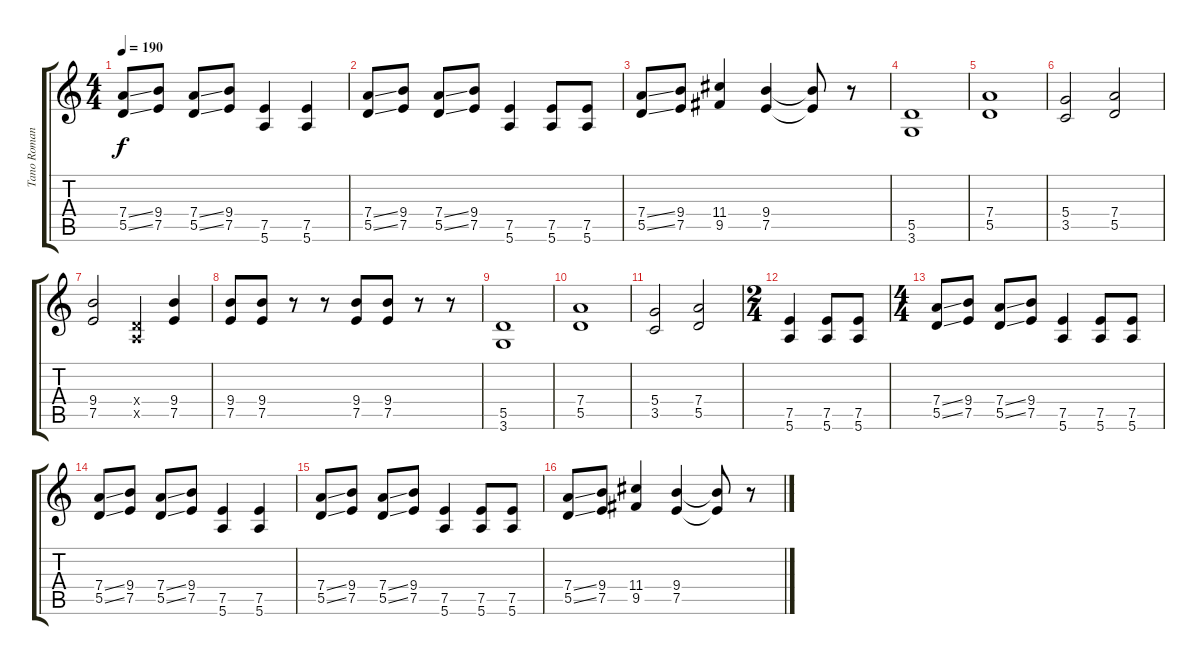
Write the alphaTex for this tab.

\track ("Tano Romano" "Tano Roman") {instrument distortionguitar}
\staff {score tabs}
\tuning (E4 B3 G3 D3 A2 E2) {hide}
\ts (4 4)
\tempo 190
\clef g2
\ks c
(7.4{ss} 5.5{ss}).8{dy f} (9.4 7.5).8 (7.4{ss} 5.5{ss}).8 (9.4 7.5).8 (7.5 5.6).4 (7.5 5.6).4 |
(7.4{ss} 5.5{ss}).8 (9.4 7.5).8 (7.4{ss} 5.5{ss}).8 (9.4 7.5).8 (7.5 5.6).4 (7.5 5.6).8 (7.5 5.6).8 |
(7.4{ss} 5.5{ss}).8 (9.4 7.5).8 (11.4 9.5).4 (9.4 7.5).4 (9.4{t} 7.5{t}).8 r.8 |
(5.5 3.6).1 |
(7.4 5.5).1 |
(5.4 3.5).2 (7.4 5.5).2 |
(9.4 7.5).2 (0.4{x} 0.5{x}).4 (9.4 7.5).4 |
(9.4 7.5).8 (9.4 7.5).8 r.8 r.8 (9.4 7.5).8 (9.4 7.5).8 r.8 r.8 |
(5.5 3.6).1 |
(7.4 5.5).1 |
(5.4 3.5).2 (7.4 5.5).2 |
\ts (2 4)
(7.5 5.6).4 (7.5 5.6).8 (7.5 5.6).8 |
\ts (4 4)
(7.4{ss} 5.5{ss}).8 (9.4 7.5).8 (7.4{ss} 5.5{ss}).8 (9.4 7.5).8 (7.5 5.6).4 (7.5 5.6).8 (7.5 5.6).8 |
(7.4{ss} 5.5{ss}).8 (9.4 7.5).8 (7.4{ss} 5.5{ss}).8 (9.4 7.5).8 (7.5 5.6).4 (7.5 5.6).4 |
(7.4{ss} 5.5{ss}).8 (9.4 7.5).8 (7.4{ss} 5.5{ss}).8 (9.4 7.5).8 (7.5 5.6).4 (7.5 5.6).8 (7.5 5.6).8 |
(7.4{ss} 5.5{ss}).8 (9.4 7.5).8 (11.4 9.5).4 (9.4 7.5).4 (9.4{t} 7.5{t}).8 r.8
